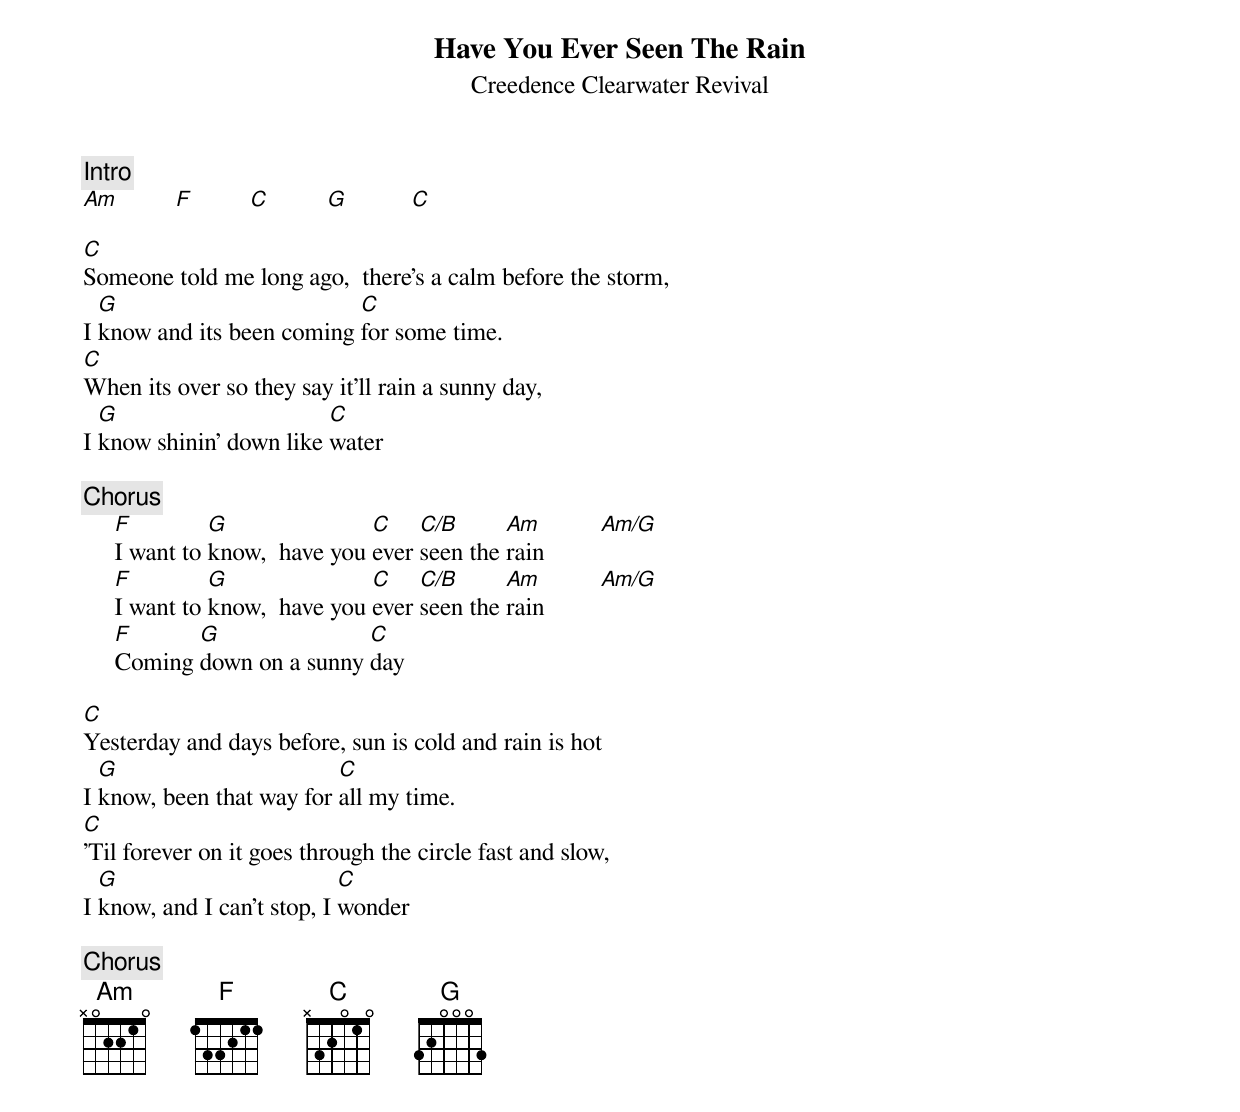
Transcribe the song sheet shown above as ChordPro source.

{title:Have You Ever Seen The Rain}
{st:Creedence Clearwater Revival}

{c:Intro}
[Am]         [F]         [C]         [G]          [C]

[C]Someone told me long ago,  there's a calm before the storm,
I [G]know and its been coming [C]for some time.
[C]When its over so they say it'll rain a sunny day,
I [G]know shinin' down like [C]water

{c:Chorus}
     [F]I want to [G]know,  have you [C]ever [C/B]seen the [Am]rain         [Am/G]
     [F]I want to [G]know,  have you [C]ever [C/B]seen the [Am]rain         [Am/G]
     [F]Coming [G]down on a sunny [C]day

[C]Yesterday and days before, sun is cold and rain is hot
I [G]know, been that way for [C]all my time.
[C]'Til forever on it goes through the circle fast and slow,
I [G]know, and I can't stop, I [C]wonder

{c:Chorus}
